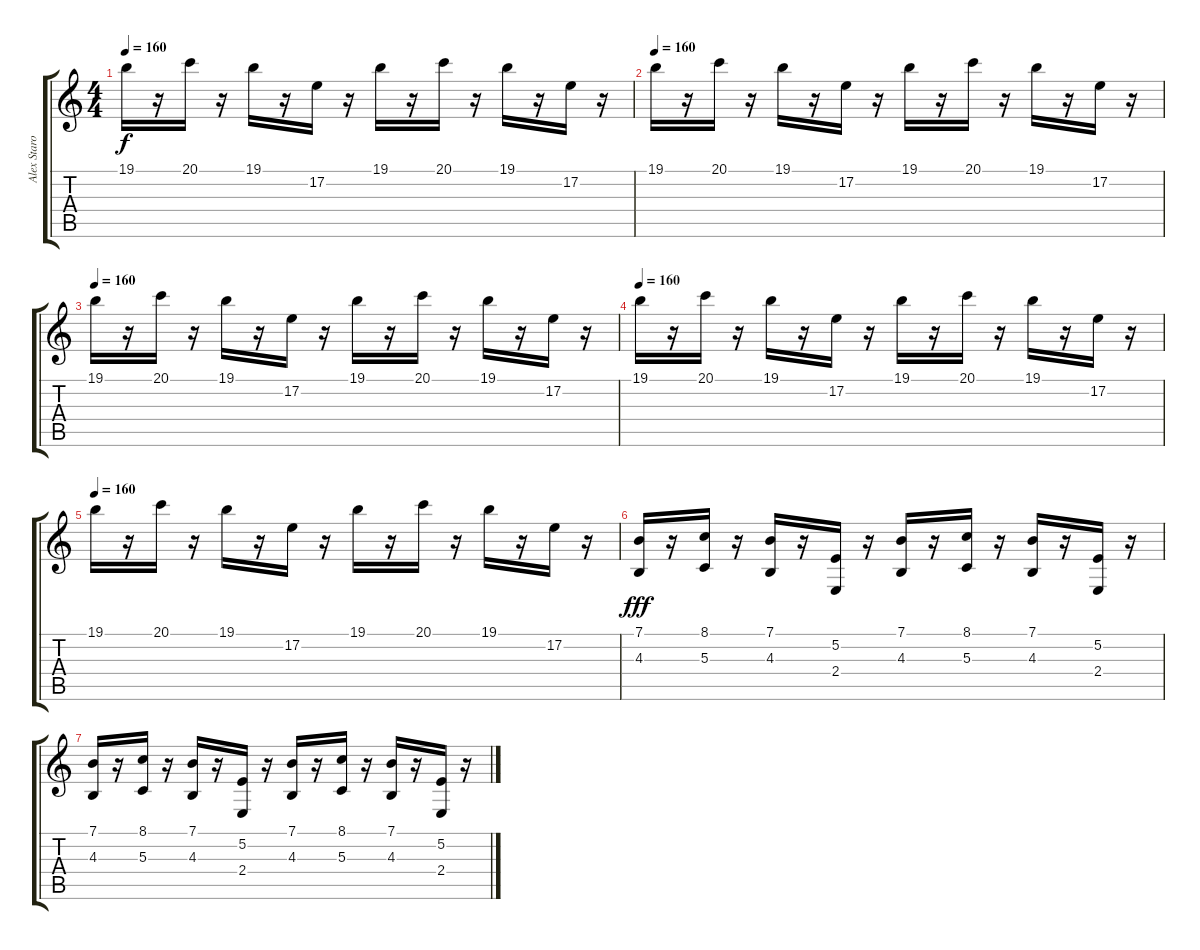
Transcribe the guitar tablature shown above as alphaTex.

\track ("Alex Staropoli (Key 4)" "Alex Staro") {instrument stringensemble2}
\staff {score tabs}
\tuning (E4 B3 G3 D3 A2 E2) {hide}
\ts (4 4)
\tempo 160
\clef g2
\ks c
19.1.16{dy f} r.16 20.1.16 r.16 19.1.16 r.16 17.2.16 r.16 19.1.16 r.16 20.1.16 r.16 19.1.16 r.16 17.2.16 r.16 |
\tempo 160
19.1.16 r.16 20.1.16 r.16 19.1.16 r.16 17.2.16 r.16 19.1.16 r.16 20.1.16 r.16 19.1.16 r.16 17.2.16 r.16 |
\tempo 160
19.1.16 r.16 20.1.16 r.16 19.1.16 r.16 17.2.16 r.16 19.1.16 r.16 20.1.16 r.16 19.1.16 r.16 17.2.16 r.16 |
\tempo 160
19.1.16 r.16 20.1.16 r.16 19.1.16 r.16 17.2.16 r.16 19.1.16 r.16 20.1.16 r.16 19.1.16 r.16 17.2.16 r.16 |
\tempo 160
19.1.16 r.16 20.1.16 r.16 19.1.16 r.16 17.2.16 r.16 19.1.16 r.16 20.1.16 r.16 19.1.16 r.16 17.2.16 r.16 |
(7.1 4.3).16{dy fff volume 16} r.16 (8.1 5.3).16 r.16 (7.1 4.3).16 r.16 (5.2 2.4).16 r.16 (7.1 4.3).16 r.16 (8.1 5.3).16 r.16 (7.1 4.3).16 r.16 (5.2 2.4).16 r.16 |
(7.1 4.3).16 r.16 (8.1 5.3).16 r.16 (7.1 4.3).16 r.16 (5.2 2.4).16 r.16 (7.1 4.3).16 r.16 (8.1 5.3).16 r.16 (7.1 4.3).16 r.16 (5.2 2.4).16 r.16
